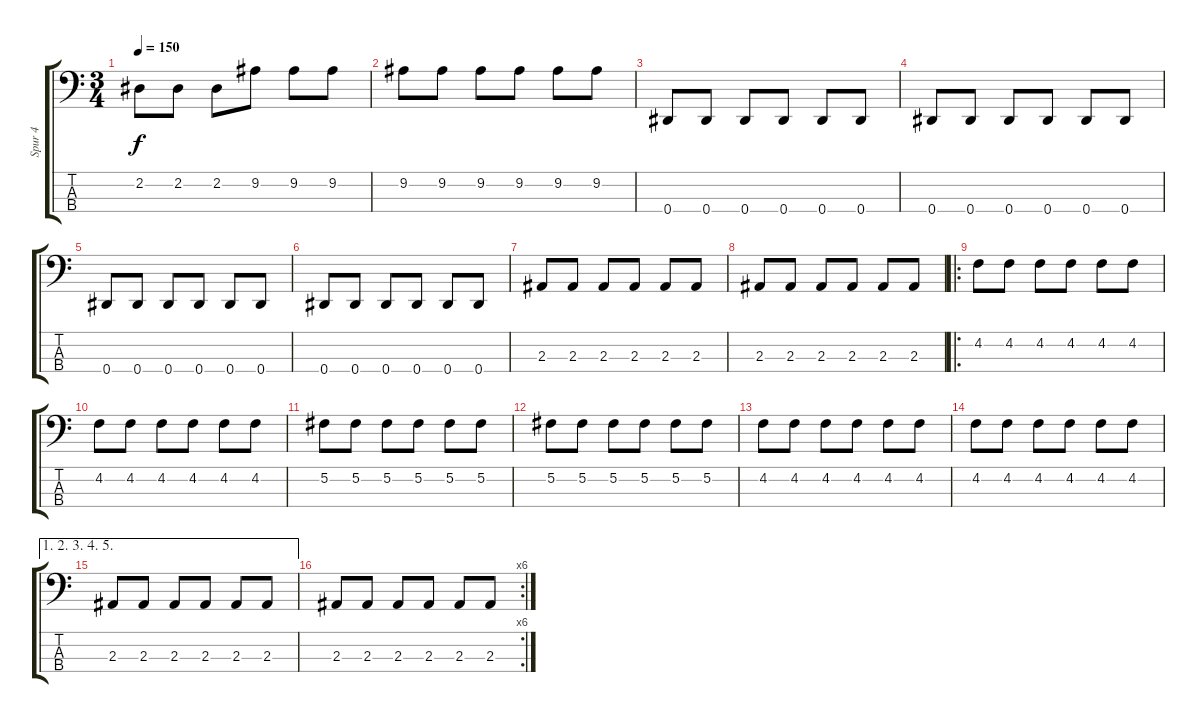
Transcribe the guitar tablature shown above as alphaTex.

\track ("Spur 4" "Spur 4") {instrument electricbassfinger}
\staff {score tabs}
\tuning (Gb2 Db2 Ab1 Eb1) {hide}
\ts (3 4)
\tempo 150
\clef f4
\ks c
2.2.8{dy f} 2.2.8 2.2.8 9.2.8 9.2.8 9.2.8 |
9.2.8 9.2.8 9.2.8 9.2.8 9.2.8 9.2.8 |
0.4.8 0.4.8 0.4.8 0.4.8 0.4.8 0.4.8 |
0.4.8 0.4.8 0.4.8 0.4.8 0.4.8 0.4.8 |
0.4.8 0.4.8 0.4.8 0.4.8 0.4.8 0.4.8 |
0.4.8 0.4.8 0.4.8 0.4.8 0.4.8 0.4.8 |
2.3.8 2.3.8 2.3.8 2.3.8 2.3.8 2.3.8 |
2.3.8 2.3.8 2.3.8 2.3.8 2.3.8 2.3.8 |
\ro
4.2.8 4.2.8 4.2.8 4.2.8 4.2.8 4.2.8 |
4.2.8 4.2.8 4.2.8 4.2.8 4.2.8 4.2.8 |
5.2.8 5.2.8 5.2.8 5.2.8 5.2.8 5.2.8 |
5.2.8 5.2.8 5.2.8 5.2.8 5.2.8 5.2.8 |
4.2.8 4.2.8 4.2.8 4.2.8 4.2.8 4.2.8 |
4.2.8 4.2.8 4.2.8 4.2.8 4.2.8 4.2.8 |
\ae (1 2 3 4 5)
2.3.8 2.3.8 2.3.8 2.3.8 2.3.8 2.3.8 |
\rc 6
2.3.8 2.3.8 2.3.8 2.3.8 2.3.8 2.3.8
